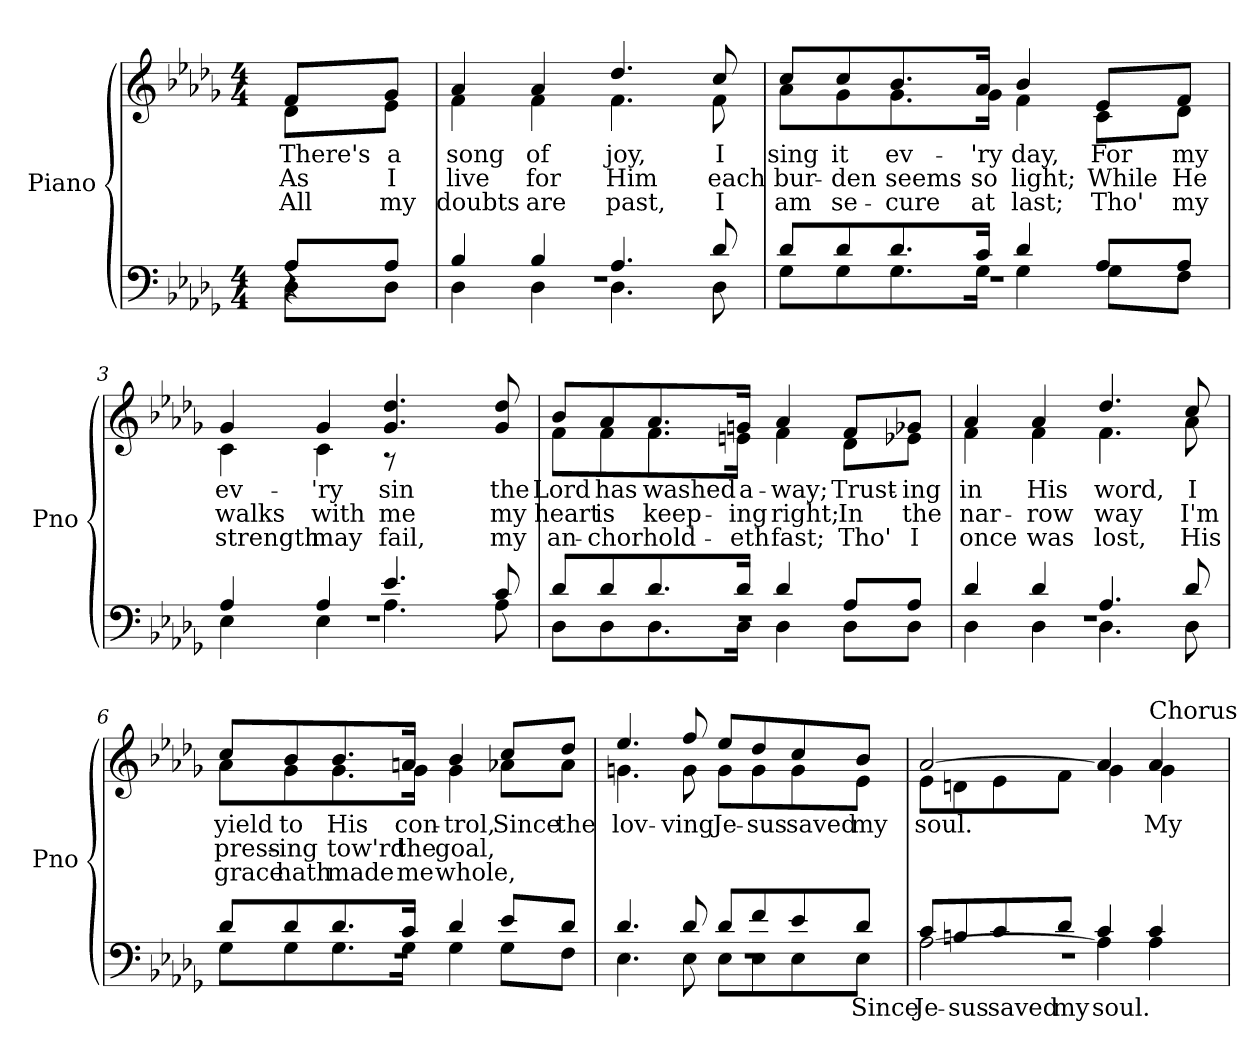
**kern	**text	**kern	**text	**text	**text
*part1	*part1	*part1	*part1	*part1	*part1
*staff2	*staff2	*staff1	*staff1	*staff1	*staff1
*I"Piano	*	*	*	*	*
*I'Pno	*	*	*	*	*
*clefF4	*	*clefG2	*	*	*
*k[b-e-a-d-g-]	*	*k[b-e-a-d-g-]	*	*	*
*D-:	*	*D-:	*	*	*
*M4/4	*	*M4/4	*	*	*
=	=	=	=	=	=
.	.	8qf/yy	1.	2.	3.
*^	*	*^	*	*	*
*	*^	*	*	*	*	*	*
4r	8A-/L	8D-\L	.	8f/L	8d-\L	There's	As	All
.	8A-/J	8D-\J	.	8g-/J	8e-\J	a	I	my
=1	=1	=1	=1	=1	=1	=1	=1	=1
1r	4B-/	4D-\	.	4a-/	4f\	song	live	doubts
.	4B-/	4D-\	.	4a-/	4f\	of	for	are
.	4.A-/	4.D-\	.	4.dd-/	4.f\	joy,	Him	past,
.	8d-/	8D-\	.	8cc/	8f\	I	each	I
!!LO:LB:g=z	!!
=2	=2	=2	=2	=2	=2	=2	=2	=2
1r	8d-/L	8G-\L	.	8cc/L	8a-\L	sing	bur-	am
.	8d-/	8G-\	.	8cc/	8g-\	it	den	se-
.	8.d-/	8.G-\	.	8.b-/	8.g-\	ev-	seems	cure
.	16c/Jk	16G-\Jk	.	16a-/Jk	16g-\Jk	'ry	so	at
.	4d-/	4G-\	.	4b-/	4f\	day,	light;	last;
.	8A-/L	8G-\L	.	8e-/L	8c\L	For	While	Tho'
.	8A-/J	8F\J	.	8f/J	8d-\J	my	He	my
!!LO:LB:g=z	!!
=3	=3	=3	=3	=3	=3	=3	=3	=3
1r	4A-/	4E-\	.	4g-/	4c\	ev-	walks	strength
.	4A-/	4E-\	.	4g-/	4c\	'ry	with	may
.	4.e-/	4.A-\	.	4.g-/ 4.dd-/	8r	sin	me	fail,
.	.	.	.	.	4.ryy	.	.	.
.	8c/	8A-\	.	8g-/ 8dd-/	.	the	my	my
!!LO:PB:g=z	!!
=4	=4	=4	=4	=4	=4	=4	=4	=4
1r	8d-/L	8D-\L	.	8b-/L	8f\L	Lord	heart	an-
.	8d-/	8D-\	.	8a-/	8f\	has	is	chor
.	8.d-/	8.D-\	.	8.a-/	8.f\	washed	keep-	hold-
.	16d-/Jk	16D-\Jk	.	16gn/Jk	16en\Jk	a-	ing	eth
.	4d-/	4D-\	.	4a-/	4f\	way;	right;	fast;
.	8A-/L	8D-\L	.	8f/L	8d-\L	Trust-	In	Tho'
.	8A-/J	8D-\J	.	8g-X/J	8e-X\J	ing	the	I
!!LO:LB:g=z	!!
=5	=5	=5	=5	=5	=5	=5	=5	=5
1r	4d-/	4D-\	.	4a-/	4f\	in	nar-	once
.	4d-/	4D-\	.	4a-/	4f\	His	row	was
.	4.A-/	4.D-\	.	4.dd-/	4.f\	word,	way	lost,
.	8d-/	8D-\	.	8cc/	8a-\	I	I'm	His
!!LO:LB:g=z	!!
=6	=6	=6	=6	=6	=6	=6	=6	=6
1r	8d-/L	8G-\L	.	8cc/L	8a-\L	yield	press-	grace
.	8d-/	8G-\	.	8b-/	8g-\	to	ing	hath
.	8.d-/	8.G-\	.	8.b-/	8.g-\	His	tow'rd	made
.	16c/Jk	16G-\Jk	.	16an/Jk	16g-\Jk	con-	the	me
.	4d-/	4G-\	.	4b-/	4g-\	trol,	goal,	whole,
.	8e-/L	8G-\L	.	8cc/L	8a-X\L	Since	.	.
.	8d-/J	8F\J	.	8dd-/J	8a-\J	the	.	.
!!LO:PB:g=z	!!
=7	=7	=7	=7	=7	=7	=7	=7	=7
1r	4.d-/	4.E-\	.	4.ee-/	4.gn\	lov-	.	.
.	8d-/	8E-\	.	8ff/	8g\	ving	.	.
.	8d-/L	8E-\L	.	8ee-/L	8g\L	Je-	.	.
.	8f/	8E-\	.	8dd-/	8g\	sus	.	.
.	8e-/	8E-\	.	8cc/	8g\	saved	.	.
.	8d-/J	8E-\J	Since	8b-/J	8e-\J	my	.	.
=8	=8	=8	=8	=8	=8	=8	=8	=8
1r	8c/L	[2A-\	Je-	[2a-/	8e-\L	soul.	.	.
.	8Bn/	.	-sus	.	8dn\	.	.	.
.	8c/	.	saved	.	8e-\	.	.	.
.	8d-/J	.	my	.	8f\J	.	.	.
.	4c/	4A-\]	soul.	4a-/]	4g-\	.	.	.
!	!	!	!	!LO:TX:a:t=Chorus	!	!	!	!
.	4c/	4A-\	.	4a-/	4g-\	My	.	.
*v	*v	*v	*	*	*	*	*	*
*	*	*v	*v	*	*	*
=	=	=	=	=	=
*-	*-	*-	*-	*-	*-
